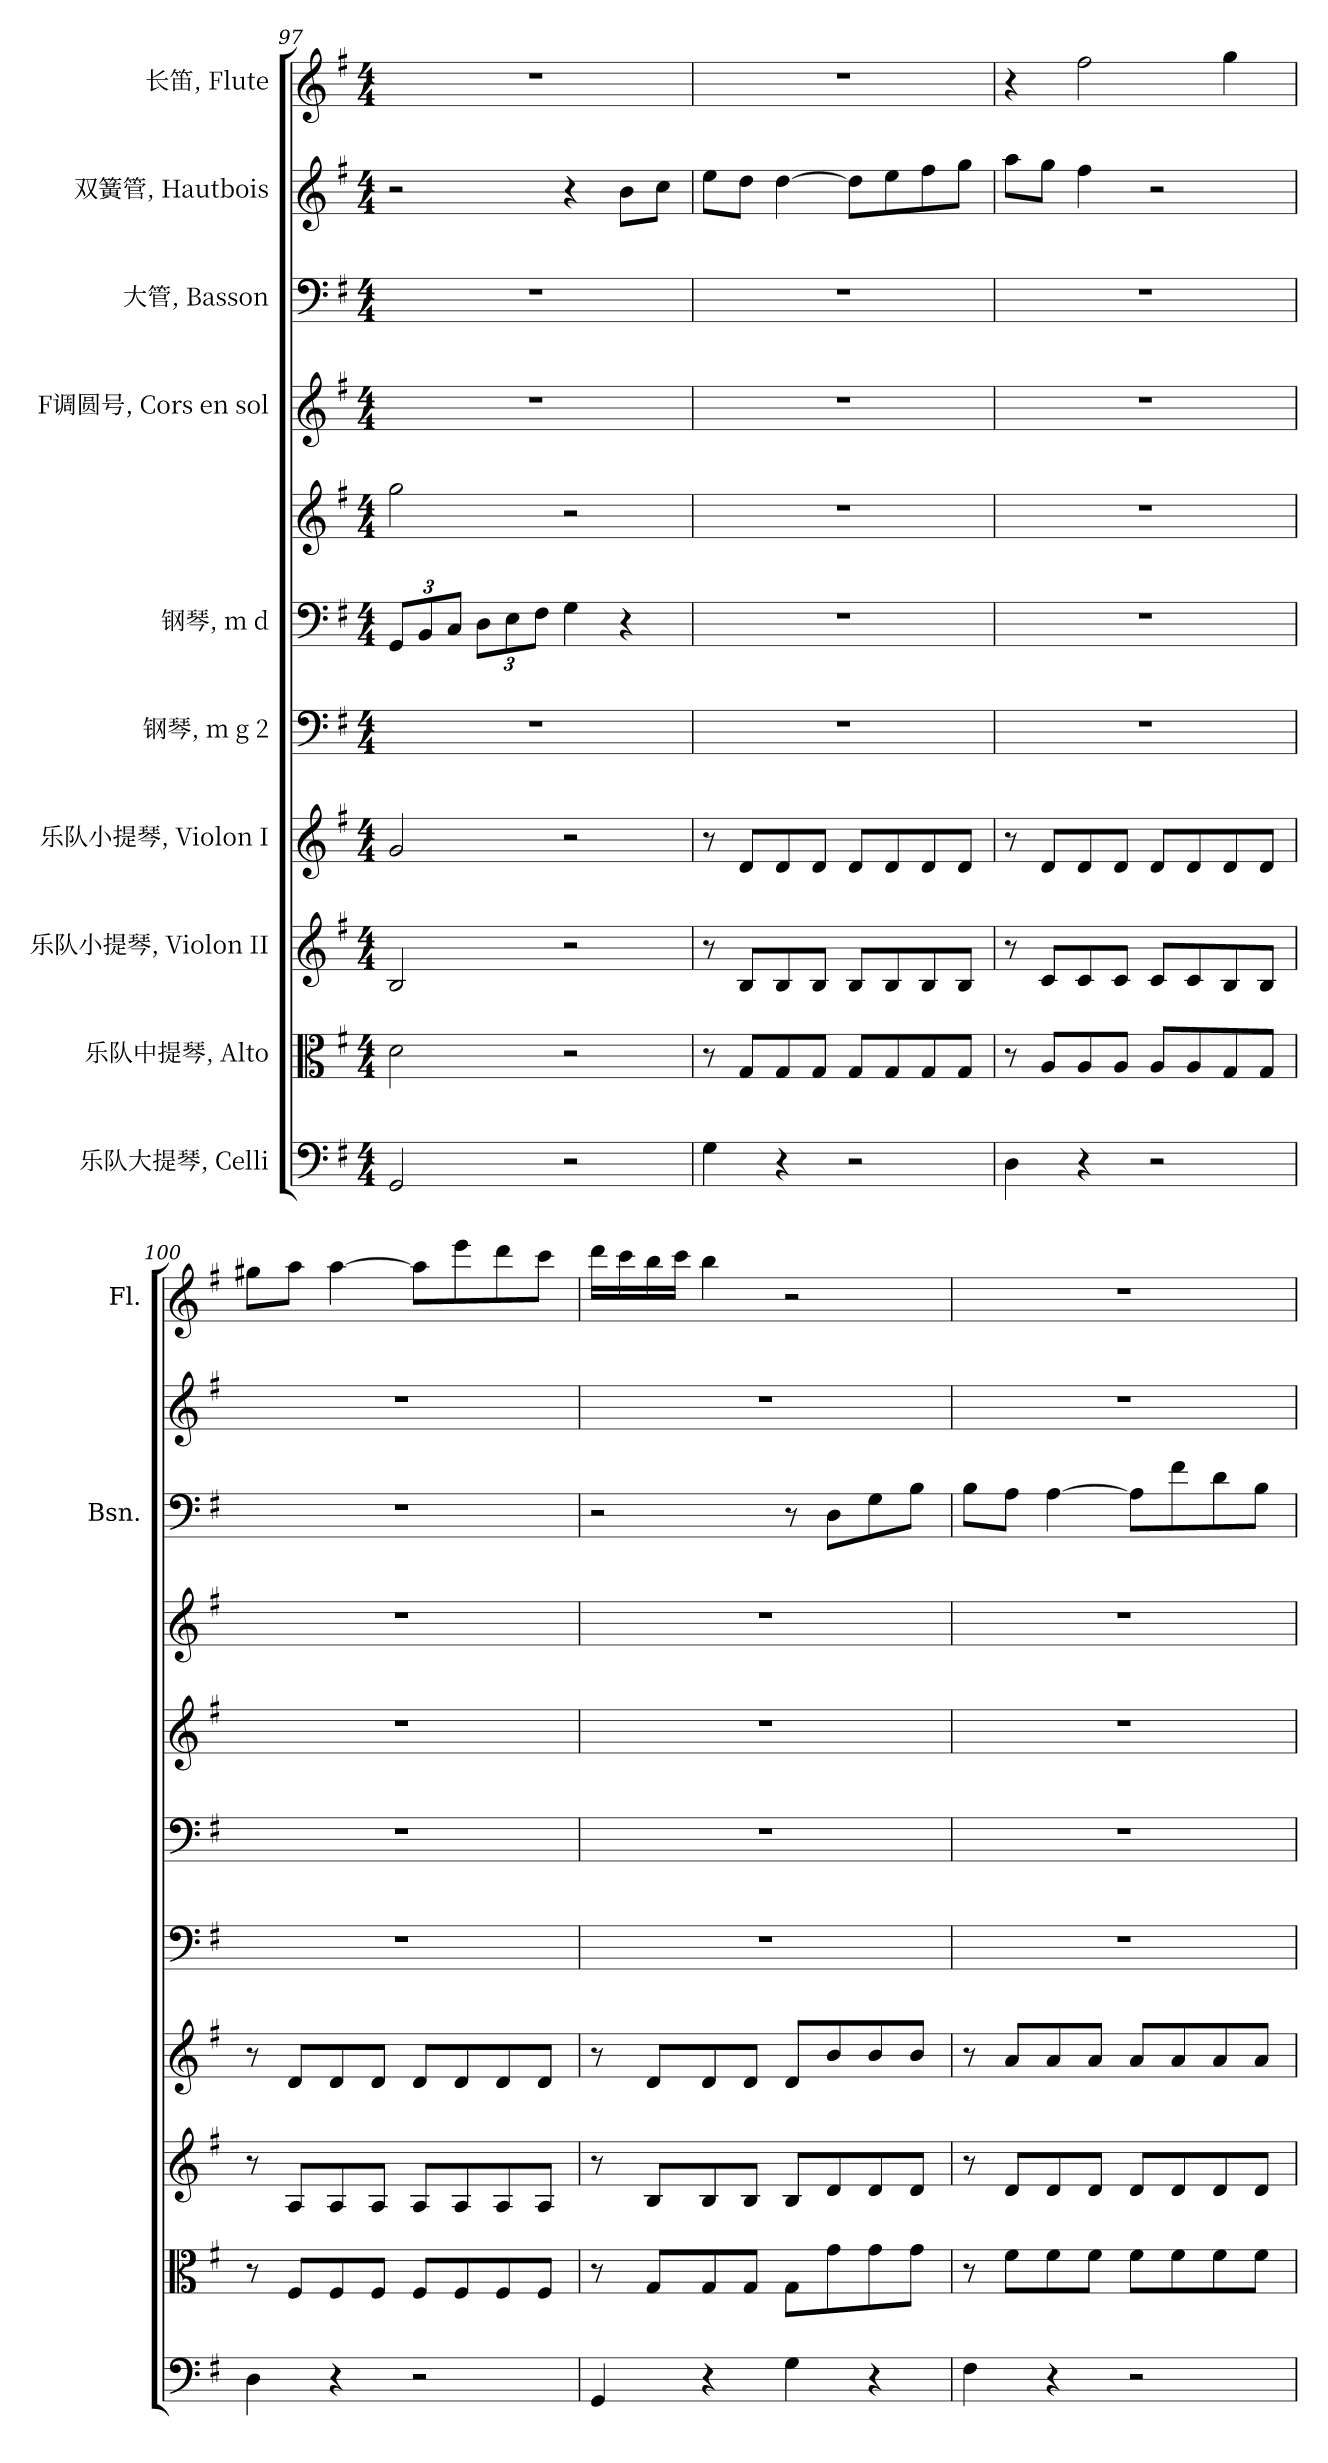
**kern	**kern	**kern	**kern	**kern	**kern	**kern	**kern	**kern	**kern	**kern
*part10	*part9	*part8	*part7	*part6	*part5	*part5	*part4	*part3	*part2	*part1
*staff11	*staff10	*staff9	*staff8	*staff7	*staff6	*staff5	*staff4	*staff3	*staff2	*staff1
*I"乐队大提琴, Celli	*I"乐队中提琴, Alto	*I"乐队小提琴, Violon II	*I"乐队小提琴, Violon I	*I"钢琴, m g 2	*I"钢琴, m d	*	*I"F调圆号, Cors en sol	*I"大管, Basson	*I"双簧管, Hautbois	*I"长笛, Flute
*	*	*	*	*	*	*	*	*I'Bsn.	*	*I'Fl.
*clefF4	*clefC3	*clefG2	*clefG2	*clefF4	*clefF4	*clefG2	*clefG2	*clefF4	*clefG2	*clefG2
*	*	*	*	*	*	*	*ITrd4c7	*	*	*
*k[f#]	*k[f#]	*k[f#]	*k[f#]	*k[f#]	*k[f#]	*k[f#]	*k[]	*k[f#]	*k[f#]	*k[f#]
*M4/4	*M4/4	*M4/4	*M4/4	*M4/4	*M4/4	*M4/4	*M4/4	*M4/4	*M4/4	*M4/4
*	*	*	*	*	*Xbrackettup	*	*	*	*	*
=97	=97	=97	=97	=97	=97	=97	=97	=97	=97	=97
2GG/	2d\	2B/	2g/	1r	12GG/L	2gg\	1r	1r	2r	1r
.	.	.	.	.	12BB/	.	.	.	.	.
.	.	.	.	.	12C/J	.	.	.	.	.
.	.	.	.	.	12D\L	.	.	.	.	.
.	.	.	.	.	12E\	.	.	.	.	.
.	.	.	.	.	12F#\J	.	.	.	.	.
2r	2r	2r	2r	.	4G\	2r	.	.	4r	.
.	.	.	.	.	4r	.	.	.	8b\L	.
.	.	.	.	.	.	.	.	.	8cc\J	.
=98	=98	=98	=98	=98	=98	=98	=98	=98	=98	=98
4G\	8r	8r	8r	1r	1r	1r	1r	1r	8ee\L	1r
.	8G/L	8B/L	8d/L	.	.	.	.	.	8dd\J	.
4r	8G/	8B/	8d/	.	.	.	.	.	[4dd\	.
.	8G/J	8B/J	8d/J	.	.	.	.	.	.	.
2r	8G/L	8B/L	8d/L	.	.	.	.	.	8dd\L]	.
.	8G/	8B/	8d/	.	.	.	.	.	8ee\	.
.	8G/	8B/	8d/	.	.	.	.	.	8ff#\	.
.	8G/J	8B/J	8d/J	.	.	.	.	.	8gg\J	.
!!LO:PB:g=z
=99	=99	=99	=99	=99	=99	=99	=99	=99	=99	=99
4D\	8r	8r	8r	1r	1r	1r	1r	1r	8aa\L	4r
.	8A/L	8c/L	8d/L	.	.	.	.	.	8gg\J	.
4r	8A/	8c/	8d/	.	.	.	.	.	4ff#\	2ff#\
.	8A/J	8c/J	8d/J	.	.	.	.	.	.	.
2r	8A/L	8c/L	8d/L	.	.	.	.	.	2r	.
.	8A/	8c/	8d/	.	.	.	.	.	.	.
.	8G/	8B/	8d/	.	.	.	.	.	.	4gg\
.	8G/J	8B/J	8d/J	.	.	.	.	.	.	.
=100	=100	=100	=100	=100	=100	=100	=100	=100	=100	=100
4D\	8r	8r	8r	1r	1r	1r	1r	1r	1r	8gg#X\L
.	8F#/L	8A/L	8d/L	.	.	.	.	.	.	8aa\J
4r	8F#/	8A/	8d/	.	.	.	.	.	.	[4aa\
.	8F#/J	8A/J	8d/J	.	.	.	.	.	.	.
2r	8F#/L	8A/L	8d/L	.	.	.	.	.	.	8aa\L]
.	8F#/	8A/	8d/	.	.	.	.	.	.	8eee\
.	8F#/	8A/	8d/	.	.	.	.	.	.	8ddd\
.	8F#/J	8A/J	8d/J	.	.	.	.	.	.	8ccc\J
=101	=101	=101	=101	=101	=101	=101	=101	=101	=101	=101
4GG/	8r	8r	8r	1r	1r	1r	1r	2r	1r	16ddd\LL
.	.	.	.	.	.	.	.	.	.	16ccc\
.	8G/L	8B/L	8d/L	.	.	.	.	.	.	16bb\
.	.	.	.	.	.	.	.	.	.	16ccc\JJ
4r	8G/	8B/	8d/	.	.	.	.	.	.	4bb\
.	8G/J	8B/J	8d/J	.	.	.	.	.	.	.
4G\	8G\L	8B/L	8d/L	.	.	.	.	8r	.	2r
.	8g\	8d/	8b/	.	.	.	.	8D\L	.	.
4r	8g\	8d/	8b/	.	.	.	.	8G\	.	.
.	8g\J	8d/J	8b/J	.	.	.	.	8B\J	.	.
!!LO:PB:g=z
=102	=102	=102	=102	=102	=102	=102	=102	=102	=102	=102
4F#\	8r	8r	8r	1r	1r	1r	1r	8B\L	1r	1r
.	8f#\L	8d/L	8a/L	.	.	.	.	8A\J	.	.
4r	8f#\	8d/	8a/	.	.	.	.	[4A\	.	.
.	8f#\J	8d/J	8a/J	.	.	.	.	.	.	.
2r	8f#\L	8d/L	8a/L	.	.	.	.	8A\L]	.	.
.	8f#\	8d/	8a/	.	.	.	.	8f#\	.	.
.	8f#\	8d/	8a/	.	.	.	.	8d\	.	.
.	8f#\J	8d/J	8a/J	.	.	.	.	8B\J	.	.
=	=	=	=	=	=	=	=	=	=	=
*-	*-	*-	*-	*-	*-	*-	*-	*-	*-	*-
